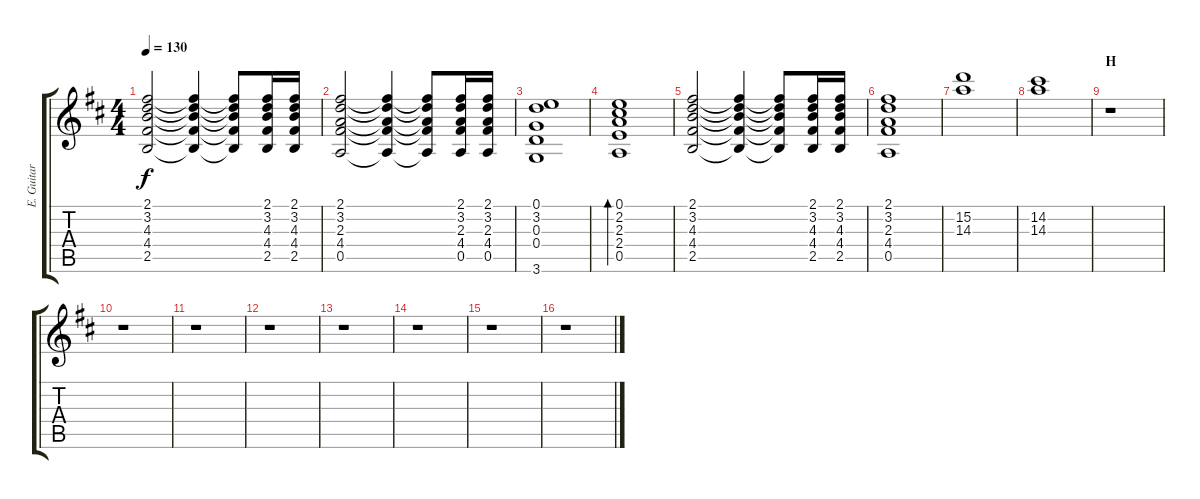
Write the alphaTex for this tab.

\track ("E. Guitar II" "E. Guitar ") {instrument distortionguitar}
\staff {score tabs}
\tuning (E4 B3 G3 D3 A2 E2) {hide}
\ts (4 4)
\tempo 130
\clef g2
\ks d
(2.1 3.2 4.3 4.4 2.5).2{dy f} (2.1{t} 3.2{t} 4.3{t} 4.4{t} 2.5{t}).4 (2.1{t} 3.2{t} 4.3{t} 4.4{t} 2.5{t}).8 (2.1 3.2 4.3 4.4 2.5).16 (2.1 3.2 4.3 4.4 2.5).16 |
(2.1 3.2 2.3 4.4 0.5).2 (2.1{t} 3.2{t} 2.3{t} 4.4{t} 0.5{t}).4 (2.1{t} 3.2{t} 2.3{t} 4.4{t} 0.5{t}).8 (2.1 3.2 2.3 4.4 0.5).16 (2.1 3.2 2.3 4.4 0.5).16 |
(0.1 3.2 0.3 0.4 3.6).1 |
(0.1 2.2 2.3 2.4 0.5).1{bd 240} |
(2.1 3.2 4.3 4.4 2.5).2 (2.1{t} 3.2{t} 4.3{t} 4.4{t} 2.5{t}).4 (2.1{t} 3.2{t} 4.3{t} 4.4{t} 2.5{t}).8 (2.1 3.2 4.3 4.4 2.5).16 (2.1 3.2 4.3 4.4 2.5).16 |
(2.1 3.2 2.3 4.4 0.5).1 |
(15.2 14.3).1 |
(14.2 14.3).1 |
\section ("" "H")
r.1 |
r.1 |
r.1 |
r.1 |
r.1 |
r.1 |
r.1 |
r.1
